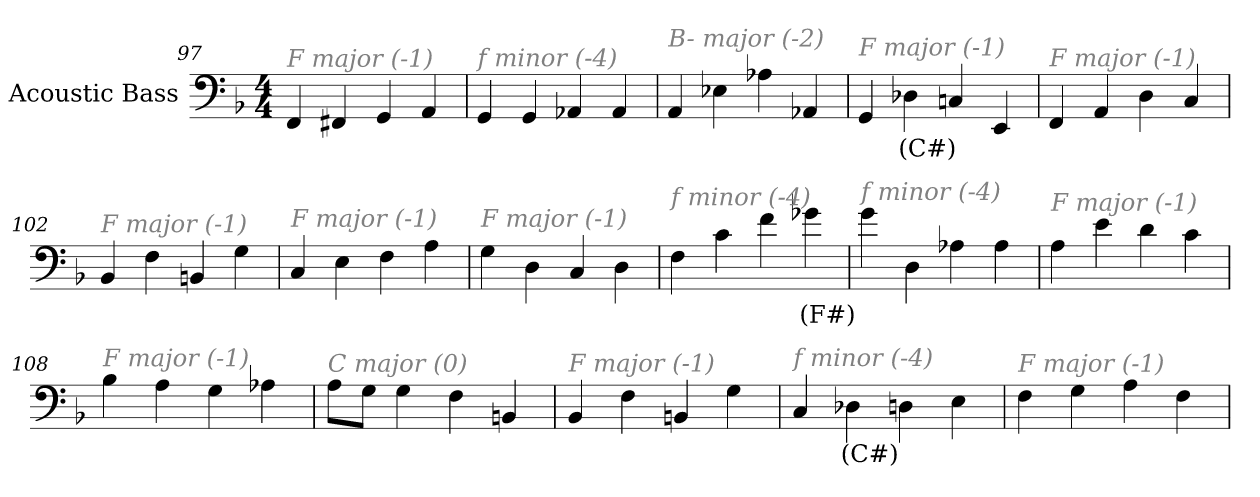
**kern	**text
*part1	*part1
*staff1	*staff1
*I"Acoustic Bass	*
*clefF4	*
*ITrd7c12	*
*k[b-]	*
*F:	*
*M4/4	*
=97	=97
!LO:TX:i:color=#808080:t=F major (-1)	!
4FFF	.
4FFF#X	.
4GGG	.
4AAA	.
=98	=98
!LO:TX:i:color=#808080:t=f minor (-4)	!
4GGG	.
4GGG	.
4AAA-X	.
4AAA-	.
=99	=99
!LO:TX:i:color=#808080:t=B- major (-2)	!
4AAA	.
4EE-X	.
4AA-X	.
4AAA-X	.
=100	=100
!LO:TX:i:color=#808080:t=F major (-1)	!
4GGG	.
4DD-Xi	(C#)
4CCn	.
4EEE	.
=101	=101
!LO:TX:i:color=#808080:t=F major (-1)	!
4FFF	.
4AAA	.
4DD	.
4CC	.
=102	=102
!LO:TX:i:color=#808080:t=F major (-1)	!
4BBB-	.
4FF	.
4BBBn	.
4GG	.
=103	=103
!LO:TX:i:color=#808080:t=F major (-1)	!
4CC	.
4EE	.
4FF	.
4AA	.
=104	=104
!LO:TX:i:color=#808080:t=F major (-1)	!
4GG	.
4DD	.
4CC	.
4DD	.
=105	=105
!LO:TX:i:color=#808080:t=f minor (-4)	!
4FF	.
4C	.
4F	.
4G-Xi	(F#)
=106	=106
!LO:TX:i:color=#808080:t=f minor (-4)	!
4G	.
4DD	.
4AA-X	.
4AA-	.
=107	=107
!LO:TX:i:color=#808080:t=F major (-1)	!
4AA	.
4E	.
4D	.
4C	.
=108	=108
!LO:TX:i:color=#808080:t=F major (-1)	!
4BB-	.
4AA	.
4GG	.
4AA-X	.
=109	=109
!LO:TX:i:color=#808080:t=C major (0)	!
8AAL	.
8GGJ	.
4GG	.
4FF	.
4BBBn	.
=110	=110
!LO:TX:i:color=#808080:t=F major (-1)	!
4BBB-	.
4FF	.
4BBBn	.
4GG	.
=111	=111
!LO:TX:i:color=#808080:t=f minor (-4)	!
4CC	.
4DD-Xi	(C#)
4DD	.
4EE	.
=112	=112
!LO:TX:i:color=#808080:t=F major (-1)	!
4FF	.
4GG	.
4AA	.
4FF	.
=	=
*-	*-
